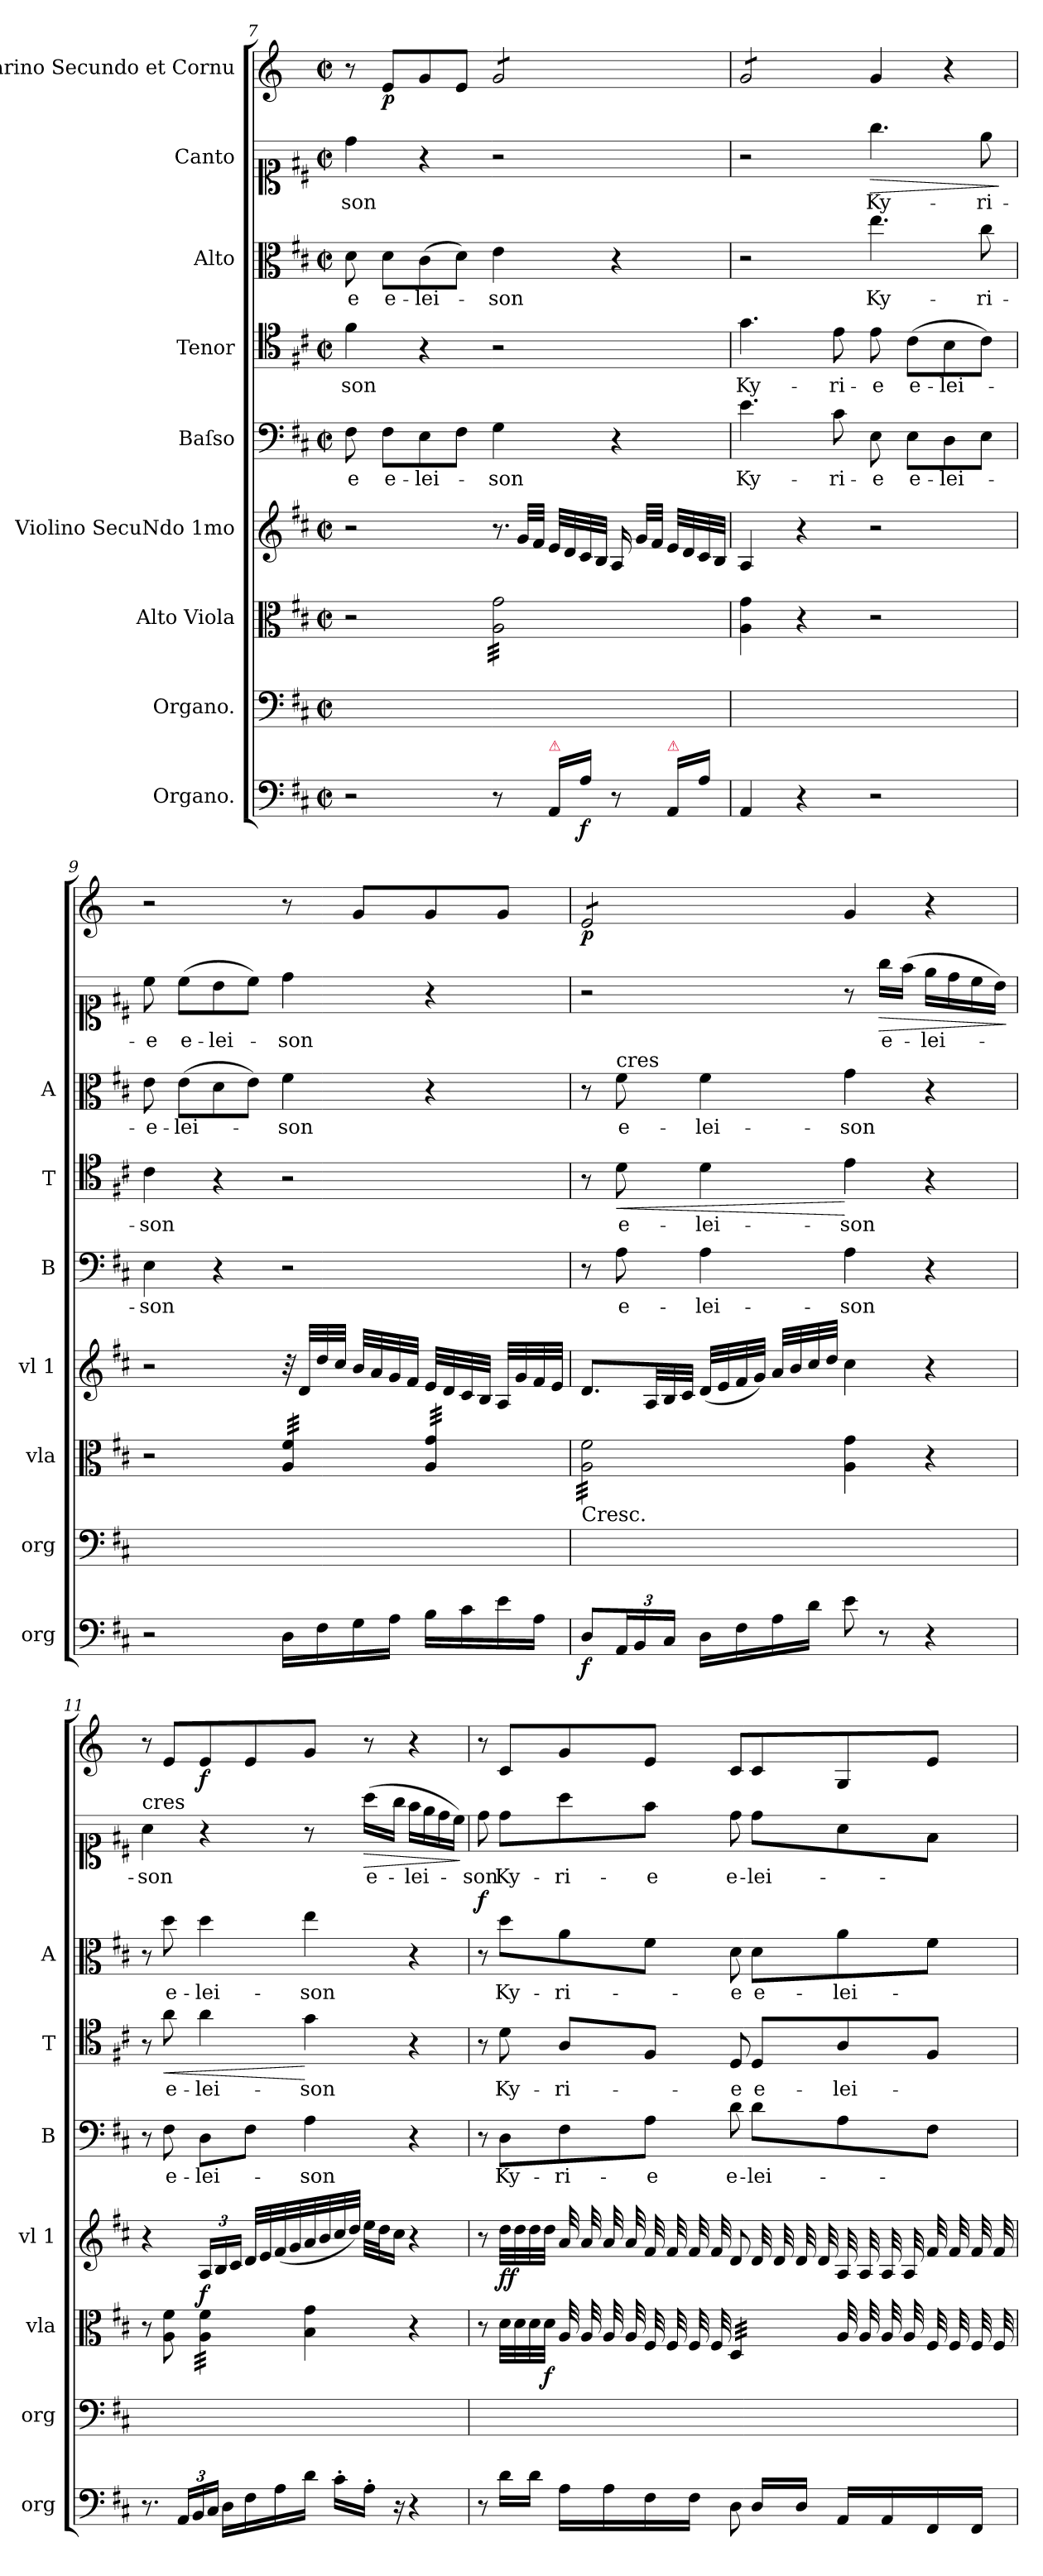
**kern	**dynam	**kern	**kern	**dynam	**kern	**dynam	**kern	**text	**kern	**text	**dynam	**kern	**text	**dynam	**kern	**text	**dynam	**kern	**dynam
*part9	*part9	*part8	*part7	*part7	*part6	*part6	*part5	*part5	*part4	*part4	*part4	*part3	*part3	*part3	*part2	*part2	*part2	*part1	*part1
*staff9	*staff9	*staff8	*staff7	*staff7	*staff6	*staff6	*staff5	*staff5	*staff4	*staff4	*staff4	*staff3	*staff3	*staff3	*staff2	*staff2	*staff2	*staff1	*staff1
*I"Organo.	*	*I"Organo.	*I"Alto Viola	*	*I"Violino SecuNdo 1mo	*	*I"Baſso	*	*I"Tenor	*	*	*I"Alto	*	*	*I"Canto	*	*	*I"Clarino Secundo et Cornu	*
*I'org	*	*I'org	*I'vla	*	*I'vl 1	*	*I'B	*	*I'T	*	*	*I'A	*	*	*	*	*	*	*
*clefF4	*	*clefF4	*clefC3	*	*clefG2	*	*clefF4	*	*clefC4	*	*	*clefC3	*	*	*clefC1	*	*	*clefG2	*
*	*	*	*	*	*	*	*	*	*	*	*	*	*	*	*	*	*	*ITrd6c10	*
*k[f#c#]	*	*k[f#c#]	*k[f#c#]	*	*k[f#c#]	*	*k[f#c#]	*	*k[f#c#]	*	*	*k[f#c#]	*	*	*k[f#c#]	*	*	*k[f#c#]	*
*D:	*	*D:	*D:	*	*D:	*	*D:	*	*D:	*	*	*D:	*	*	*D:	*	*	*D:	*
*M2/2	*	*M2/2	*M2/2	*	*M2/2	*	*M2/2	*	*M2/2	*	*	*M2/2	*	*	*M2/2	*	*	*M2/2	*
*met(c|)	*	*met(c|)	*met(c|)	*	*met(c|)	*	*met(c|)	*	*met(c|)	*	*	*met(c|)	*	*	*met(c|)	*	*	*met(c|)	*
=7	=7	=7	=7	=7	=7	=7	=7	=7	=7	=7	=7	=7	=7	=7	=7	=7	=7	=7	=7
!	!	!	!	!	!	!	!	!LO:LY:i	!	!	!	!	!	!	!	!	!	!	!
2r	.	1ryy	2r	.	2r	.	8F#\	-e	4f#\	-son	.	8d\	-e	.	4dd\	-son	.	8r	.
!	!	!	!	!	!	!	!	!LO:LY:i	!	!	!	!	!	!	!	!	!	!	!
.	.	.	.	.	.	.	8F#\L	e-	.	.	.	8d\L	e-	.	.	.	.	8F#/L	p
!	!	!	!	!	!	!	!	!LO:LY:i	!	!	!	!	!	!	!	!	!	!	!
.	.	.	.	.	.	.	8E\	-lei-	4r	.	.	(8c#\	-lei-	.	4r	.	.	8A/	.
.	.	.	.	.	.	.	8F#\J	.	.	.	.	8d\J)	.	.	.	.	.	8F#/J	.
!	!	!	!	!	!	!	!	!	!	!	!	!	!	!	!	!	!	!LO:TX:a:color=crimson:t=⚠	!
!	!	!	!	!	!LO:N:vis=8.	!	!	!LO:LY:i	!	!	!	!	!	!	!	!	!	!	!
*	*	*	*tremolo	*	*	*	*	*	*	*	*	*	*	*	*	*	*	*	*
*	*	*	*	*	*	*	*	*	*	*	*	*	*	*	*	*	*	*tremolo	*
8r	.	.	32A\ 32g\LLL	.	16r	.	4G\	-son	2r	.	.	4e\	-son	.	2r	.	.	8A/L	.
.	.	.	32A\ 32g\	.	.	.	.	.	.	.	.	.	.	.	.	.	.	.	.
.	.	.	32A\ 32g\	.	32g/LLL	.	.	.	.	.	.	.	.	.	.	.	.	.	.
.	.	.	32A\ 32g\	.	32f#/JJJ	.	.	.	.	.	.	.	.	.	.	.	.	.	.
!LO:TX:a:color=crimson:t=⚠	!	!	!	!	!	!	!	!	!	!	!	!	!	!	!	!	!	!	!
16AA/LL	.	.	32A\ 32g\	.	32e/LLL	.	.	.	.	.	.	.	.	.	.	.	.	8A/	.
.	.	.	32A\ 32g\	.	32d/	.	.	.	.	.	.	.	.	.	.	.	.	.	.
!	!LO:DY:b	!	!	!	!	!	!	!	!	!	!	!	!	!	!	!	!	!	!
16A\JJ	f	.	32A\ 32g\	.	32c#/	.	.	.	.	.	.	.	.	.	.	.	.	.	.
.	.	.	32A\ 32g\	.	32B/JJJ	.	.	.	.	.	.	.	.	.	.	.	.	.	.
8r	.	.	32A\ 32g\	.	16A/	.	4r	.	.	.	.	4r	.	.	.	.	.	8A/	.
.	.	.	32A\ 32g\	.	.	.	.	.	.	.	.	.	.	.	.	.	.	.	.
.	.	.	32A\ 32g\	.	32g/LLL	.	.	.	.	.	.	.	.	.	.	.	.	.	.
.	.	.	32A\ 32g\	.	32f#/JJJ	.	.	.	.	.	.	.	.	.	.	.	.	.	.
!LO:TX:a:color=crimson:t=⚠	!	!	!	!	!	!	!	!	!	!	!	!	!	!	!	!	!	!	!
16AA/LL	.	.	32A\ 32g\	.	32e/LLL	.	.	.	.	.	.	.	.	.	.	.	.	8A/J	.
.	.	.	32A\ 32g\	.	32d/	.	.	.	.	.	.	.	.	.	.	.	.	.	.
16A\JJ	.	.	32A\ 32g\	.	32c#/	.	.	.	.	.	.	.	.	.	.	.	.	.	.
.	.	.	32A\ 32g\JJJ	.	32B/JJJ	.	.	.	.	.	.	.	.	.	.	.	.	.	.
*	*	*	*Xtremolo	*	*	*	*	*	*	*	*	*	*	*	*	*	*	*	*
=8	=8	=8	=8	=8	=8	=8	=8	=8	=8	=8	=8	=8	=8	=8	=8	=8	=8	=8	=8
!	!	!	!	!	!	!	!	!LO:LY:i	!	!	!	!	!	!	!	!	!	!	!
4AA/	.	1ryy	4A\ 4g\	.	4A/	.	4.e\	Ky-	4.g\	Ky-	.	2r	.	.	2r	.	.	8A/L	.
.	.	.	.	.	.	.	.	.	.	.	.	.	.	.	.	.	.	8A/	.
4r	.	.	4r	.	4r	.	.	.	.	.	.	.	.	.	.	.	.	8A/	.
!	!	!	!	!	!	!	!	!LO:LY:i	!	!	!	!	!	!	!	!	!	!	!
.	.	.	.	.	.	.	8c#\	-ri-	8e\	-ri-	.	.	.	.	.	.	.	8A/J	.
*	*	*	*	*	*	*	*	*	*	*	*	*	*	*	*	*	*	*Xtremolo	*
!	!	!	!	!	!	!	!	!LO:LY:i	!	!	!	!	!	!	!	!LO:LY:i	!LO:HP:b	!	!
2r	.	.	2r	.	2r	.	8E\	-e	8e\	-e	.	4.ee\	Ky-	.	4.gg\	Ky-	>	4A/	.
!	!	!	!	!	!	!	!	!LO:LY:i	!	!	!	!	!	!	!	!	!	!	!
.	.	.	.	.	.	.	8E\L	e-	(8c#\L	e-	.	.	.	.	.	.	.	.	.
!	!	!	!	!	!	!	!	!LO:LY:i	!	!	!	!	!	!	!	!	!	!	!
.	.	.	.	.	.	.	8D\	-lei-	8B\	-lei-	.	.	.	.	.	.	.	4r	.
!	!	!	!	!	!	!	!	!	!	!	!	!	!	!	!	!LO:LY:i	!	!	!
.	.	.	.	.	.	.	8E\J	.	8c#\J)	.	.	8cc#\	-ri-	.	8ee\	-ri-	.	.	.
.	.	.	.	.	.	.	.	.	.	.	.	.	.	.	.	.	]	.	.
=9	=9	=9	=9	=9	=9	=9	=9	=9	=9	=9	=9	=9	=9	=9	=9	=9	=9	=9	=9
!	!	!	!	!	!	!	!	!LO:LY:i	!	!	!	!	!	!	!	!LO:LY:i	!	!	!
2r	.	1ryy	2r	.	2r	.	4E\	-son	4c#\	-son	.	8e\	-e-	.	8cc#\	-e	.	2r	.
!	!	!	!	!	!	!	!	!	!	!	!	!	!	!	!	!LO:LY:i	!	!	!
.	.	.	.	.	.	.	.	.	.	.	.	(8e\L	-lei-	.	(8cc#\L	e-	.	.	.
!	!	!	!	!	!	!	!	!	!	!	!	!	!	!	!	!LO:LY:i	!	!	!
.	.	.	.	.	.	.	4r	.	4r	.	.	8d\	.	.	8b\	-lei-	.	.	.
.	.	.	.	.	.	.	.	.	.	.	.	8e\J)	.	.	8cc#\J)	.	.	.	.
!	!	!	!	!	!	!	!	!	!	!	!	!	!	!	!	!LO:LY:i	!	!	!
*	*	*	*tremolo	*	*	*	*	*	*	*	*	*	*	*	*	*	*	*	*
16D\LL	.	.	32A/ 32f#/LLL	.	32r	.	2r	.	2r	.	.	4f#\	-son	.	4dd\	-son	.	8r	.
.	.	.	32A/ 32f#/	.	32d/LLL	.	.	.	.	.	.	.	.	.	.	.	.	.	.
16F#\	.	.	32A/ 32f#/	.	32dd/	.	.	.	.	.	.	.	.	.	.	.	.	.	.
.	.	.	32A/ 32f#/	.	32cc#/JJJ	.	.	.	.	.	.	.	.	.	.	.	.	.	.
!	!LO:DY:b	!	!	!	!	!	!	!	!	!	!	!	!	!	!	!	!	!	!LO:DY:b
16G\	po	.	32A/ 32f#/	.	32b/LLL	.	.	.	.	.	.	.	.	.	.	.	.	8A/L	fr.
.	.	.	32A/ 32f#/	.	32a/	.	.	.	.	.	.	.	.	.	.	.	.	.	.
16A\JJ	.	.	32A/ 32f#/	.	32g/	.	.	.	.	.	.	.	.	.	.	.	.	.	.
.	.	.	32A/ 32f#/JJJ	.	32f#/JJJ	.	.	.	.	.	.	.	.	.	.	.	.	.	.
16B\LL	.	.	32A/ 32g/LLL	.	32e/LLL	.	.	.	.	.	.	4r	.	.	4r	.	.	8A/	.
.	.	.	32A/ 32g/	.	32d/	.	.	.	.	.	.	.	.	.	.	.	.	.	.
16c#\	.	.	32A/ 32g/	.	32c#/	.	.	.	.	.	.	.	.	.	.	.	.	.	.
.	.	.	32A/ 32g/	.	32B/JJJ	.	.	.	.	.	.	.	.	.	.	.	.	.	.
16e\	.	.	32A/ 32g/	.	32A/LLL	.	.	.	.	.	.	.	.	.	.	.	.	8A/J	.
.	.	.	32A/ 32g/	.	32g/	.	.	.	.	.	.	.	.	.	.	.	.	.	.
16A\JJ	.	.	32A/ 32g/	.	32f#/	.	.	.	.	.	.	.	.	.	.	.	.	.	.
.	.	.	32A/ 32g/JJJ	.	32e/JJJ	.	.	.	.	.	.	.	.	.	.	.	.	.	.
=10	=10	=10	=10	=10	=10	=10	=10	=10	=10	=10	=10	=10	=10	=10	=10	=10	=10	=10	=10
!	!	!	!LO:TX:b:t=Cresc.	!	!	!	!	!	!	!	!	!	!	!	!	!	!	!	!
!	!LO:DY:b	!	!	!	!	!	!	!	!	!	!	!	!	!	!	!	!	!	!
*	*	*	*	*	*	*	*	*	*	*	*	*	*	*	*	*	*	*tremolo	*
8D/L	f	1ryy	32A\ 32f#\LLL	.	8.d/L	.	8r	.	8r	.	.	8r	.	.	2r	.	.	8F#/L	p
.	.	.	32A\ 32f#\	.	.	.	.	.	.	.	.	.	.	.	.	.	.	.	.
.	.	.	32A\ 32f#\	.	.	.	.	.	.	.	.	.	.	.	.	.	.	.	.
.	.	.	32A\ 32f#\	.	.	.	.	.	.	.	.	.	.	.	.	.	.	.	.
!	!	!	!	!	!	!	!	!	!	!	!	!LO:TX:a:t=cres	!	!	!	!	!	!	!
!	!	!	!	!	!	!	!	!	!	!	!LO:HP:b	!	!	!	!	!	!	!	!
24AA/L	.	.	32A\ 32f#\	.	.	.	8A\	e-	8d\	e-	<	8f#\	e-	.	.	.	.	8F#/	.
.	.	.	32A\ 32f#\	.	.	.	.	.	.	.	.	.	.	.	.	.	.	.	.
24BB/	.	.	.	.	.	.	.	.	.	.	.	.	.	.	.	.	.	.	.
*	*	*	*	*	*Xtuplet	*	*	*	*	*	*	*	*	*	*	*	*	*	*
.	.	.	32A\ 32f#\	.	48A/LL	.	.	.	.	.	.	.	.	.	.	.	.	.	.
24C#/JJ	.	.	.	.	48B/	.	.	.	.	.	.	.	.	.	.	.	.	.	.
.	.	.	32A\ 32f#\	.	.	.	.	.	.	.	.	.	.	.	.	.	.	.	.
.	.	.	.	.	48c#/JJJ	.	.	.	.	.	.	.	.	.	.	.	.	.	.
16D\LL	.	.	32A\ 32f#\	.	(32d/LLL	.	4A\	-lei-	4d\	-lei-	.	4f#\	-lei-	.	.	.	.	8F#/	.
.	.	.	32A\ 32f#\	.	32e/	.	.	.	.	.	.	.	.	.	.	.	.	.	.
16F#\	.	.	32A\ 32f#\	.	32f#/	.	.	.	.	.	.	.	.	.	.	.	.	.	.
.	.	.	32A\ 32f#\	.	32g/JJJ)	.	.	.	.	.	.	.	.	.	.	.	.	.	.
16A\	.	.	32A\ 32f#\	.	32a/LLL	.	.	.	.	.	.	.	.	.	.	.	.	8F#/J	.
*	*	*	*	*	*	*	*	*	*	*	*	*	*	*	*	*	*	*Xtremolo	*
.	.	.	32A\ 32f#\	.	32b/	.	.	.	.	.	.	.	.	.	.	.	.	.	.
16d\JJ	.	.	32A\ 32f#\	.	32cc#/	.	.	.	.	.	.	.	.	.	.	.	.	.	.
.	.	.	32A\ 32f#\JJJ	.	32dd/JJJ	.	.	.	.	.	.	.	.	.	.	.	.	.	.
*	*	*	*Xtremolo	*	*	*	*	*	*	*	*	*	*	*	*	*	*	*	*
8e\	.	.	4A\ 4g\	.	4cc#\	.	4A\	-son	4e\	-son	[	4g\	-son	.	8r	.	.	4A/	.
!	!	!	!	!	!	!	!	!	!	!	!	!	!	!	!	!	!LO:HP:b	!	!
8r	.	.	.	.	.	.	.	.	.	.	.	.	.	.	16gg\LL	e-	>	.	.
.	.	.	.	.	.	.	.	.	.	.	.	.	.	.	(16ff#\JJ	.	.	.	.
4r	.	.	4r	.	4r	.	4r	.	4r	.	.	4r	.	.	16ee\LL	-lei-	.	4r	.
.	.	.	.	.	.	.	.	.	.	.	.	.	.	.	16dd\	.	.	.	.
.	.	.	.	.	.	.	.	.	.	.	.	.	.	.	16cc#\	.	.	.	.
.	.	.	.	.	.	.	.	.	.	.	.	.	.	.	16b\JJ)	.	.	.	.
.	.	.	.	.	.	.	.	.	.	.	.	.	.	.	.	.	]	.	.
=11	=11	=11	=11	=11	=11	=11	=11	=11	=11	=11	=11	=11	=11	=11	=11	=11	=11	=11	=11
!	!	!	!	!	!	!	!	!	!	!	!	!	!	!	!LO:TX:a:t=cres	!	!	!	!
8.r	.	1ryy	8r	.	4r	.	8r	.	8r	.	.	8r	.	.	4a\	-son	.	8r	.
!	!	!	!	!	!	!	!	!LO:LY:i	!	!LO:LY:i	!LO:HP:b	!	!LO:LY:i	!	!	!	!	!	!
!	!	!	!	!	!	!	!	!	!	!	!LO:DY:n=1:b	!	!	!	!	!	!	!	!
.	.	.	8A\ 8f#\	.	.	.	8F#\	e-	8a\	e-	< ffor	8dd\	e-	.	.	.	.	8F#/L	.
24AA/LL	.	.	.	.	.	.	.	.	.	.	.	.	.	.	.	.	.	.	.
24BB/	.	.	.	.	.	.	.	.	.	.	.	.	.	.	.	.	.	.	.
*	*	*	*	*	*tuplet	*	*	*	*	*	*	*	*	*	*	*	*	*	*
!	!	!	!	!LO:DY:a	!	!	!	!LO:LY:i	!	!LO:LY:i	!	!	!LO:LY:i	!	!	!	!	!	!
*	*	*	*tremolo	*	*	*	*	*	*	*	*	*	*	*	*	*	*	*	*
.	.	.	32A\ 32f#\LLL	f	24A/LL	.	8D\L	-lei-	4a\	-lei-	.	4dd\	-lei-	.	4r	.	.	8F#/	f
24C#/JJ	.	.	.	.	.	.	.	.	.	.	.	.	.	.	.	.	.	.	.
.	.	.	32A\ 32f#\	.	.	.	.	.	.	.	.	.	.	.	.	.	.	.	.
.	.	.	.	.	24B/	.	.	.	.	.	.	.	.	.	.	.	.	.	.
16D\LL	.	.	32A\ 32f#\	.	.	.	.	.	.	.	.	.	.	.	.	.	.	.	.
.	.	.	.	.	24c#/JJ	.	.	.	.	.	.	.	.	.	.	.	.	.	.
.	.	.	32A\ 32f#\	.	.	.	.	.	.	.	.	.	.	.	.	.	.	.	.
16F#\	.	.	32A\ 32f#\	.	32d/LLL	.	8F#\J	.	.	.	.	.	.	.	.	.	.	8F#/	.
.	.	.	32A\ 32f#\	.	32e/	.	.	.	.	.	.	.	.	.	.	.	.	.	.
16A\	.	.	32A\ 32f#\	.	(32f#/	.	.	.	.	.	.	.	.	.	.	.	.	.	.
.	.	.	32A\ 32f#\JJJ	.	32g/	.	.	.	.	.	.	.	.	.	.	.	.	.	.
*	*	*	*Xtremolo	*	*	*	*	*	*	*	*	*	*	*	*	*	*	*	*
!	!	!	!	!	!	!	!	!LO:LY:i	!	!LO:LY:i	!	!	!LO:LY:i	!	!	!	!	!	!
16d\JJ	.	.	4B\ 4g\	.	32a/	.	4A\	-son	4g\	-son	[	4ee\	-son	.	8r	.	.	8A/J	.
.	.	.	.	.	32b/	.	.	.	.	.	.	.	.	.	.	.	.	.	.
16c#'\LL	.	.	.	.	32cc#/	.	.	.	.	.	.	.	.	.	.	.	.	.	.
.	.	.	.	.	32dd/JJJ)	.	.	.	.	.	.	.	.	.	.	.	.	.	.
!	!	!	!	!	!	!	!	!	!	!	!	!	!	!	!	!LO:LY:i	!LO:HP:b	!	!
16A'\JJ	.	.	.	.	32ee\LLL	.	.	.	.	.	.	.	.	.	(16aa\LL	e-	>	8r	.
.	.	.	.	.	32dd\J	.	.	.	.	.	.	.	.	.	.	.	.	.	.
16r	.	.	.	.	16cc#\JJ	.	.	.	.	.	.	.	.	.	16gg\JJ	.	.	.	.
!	!	!	!	!	!	!	!	!	!	!	!	!	!	!	!	!LO:LY:i	!	!	!
4r	.	.	4r	.	4r	.	4r	.	4r	.	.	4r	.	.	16ff#\LL	-lei-	.	4r	.
.	.	.	.	.	.	.	.	.	.	.	.	.	.	.	16ee\	.	.	.	.
.	.	.	.	.	.	.	.	.	.	.	.	.	.	.	16dd\	.	.	.	.
.	.	.	.	.	.	.	.	.	.	.	.	.	.	.	16cc#\JJ)	.	.	.	.
.	.	.	.	.	.	.	.	.	.	.	.	.	.	.	.	.	]	.	.
=12	=12	=12	=12	=12	=12	=12	=12	=12	=12	=12	=12	=12	=12	=12	=12	=12	=12	=12	=12
!	!	!	!	!	!	!	!	!	!	!	!	!	!	!LO:DY:a	!	!LO:LY:i	!LO:DY:b	!	!
8r	.	1ryy	8r	.	8r	.	8r	.	8r	.	.	8r	.	f	8dd\	-son	forte	8r	.
!	!	!	!	!	!	!LO:DY:b	!	!	!	!	!	!	!	!	!	!	!	!	!
16d\LL	.	.	32d\LLL	.	32dd\LLL	ff	8D\L	Ky-	8d\	Ky-	.	8dd\L	Ky-	.	8dd\L	Ky-	.	8D/L	.
.	.	.	32d\	.	32dd\	.	.	.	.	.	.	.	.	.	.	.	.	.	.
16d\JJ	.	.	32d\	.	32dd\	.	.	.	.	.	.	.	.	.	.	.	.	.	.
!	!	!	!	!LO:DY:b	!	!	!	!	!	!	!	!	!	!	!	!	!	!	!
.	.	.	32d\JJJ	f	32dd\JJJ	.	.	.	.	.	.	.	.	.	.	.	.	.	.
!	!	!	!	!	!	!	!	!	!	!	!	!	!	!	!	!	!	!	!LO:DY:b
*	*	*	*tremolo	*	*	*	*	*	*	*	*	*	*	*	*	*	*	*	*
*	*	*	*	*	*tremolo	*	*	*	*	*	*	*	*	*	*	*	*	*	*
16A\LL	.	.	32A/	.	32a/	.	8F#\	-ri-	8A/L	-ri-	.	8a\	-ri-	.	8aa\	-ri-	.	8A/	fr.
.	.	.	32A/	.	32a/	.	.	.	.	.	.	.	.	.	.	.	.	.	.
16A\	.	.	32A/	.	32a/	.	.	.	.	.	.	.	.	.	.	.	.	.	.
.	.	.	32A/	.	32a/	.	.	.	.	.	.	.	.	.	.	.	.	.	.
16F#\	.	.	32F#/	.	32f#/	.	8A\J	-e	8F#/J	.	.	8f#\J	.	.	8ff#\J	-e	.	8F#/J	.
.	.	.	32F#/	.	32f#/	.	.	.	.	.	.	.	.	.	.	.	.	.	.
16F#\JJ	.	.	32F#/	.	32f#/	.	.	.	.	.	.	.	.	.	.	.	.	.	.
.	.	.	32F#/	.	32f#/	.	.	.	.	.	.	.	.	.	.	.	.	.	.
*	*	*	*	*	*Xtremolo	*	*	*	*	*	*	*	*	*	*	*	*	*	*
8D\	.	.	32D/LLL	.	8d/	.	8d\	e-	8D/	-e	.	8d\	-e	.	8dd\	e-	.	8D/L	.
.	.	.	32D/	.	.	.	.	.	.	.	.	.	.	.	.	.	.	.	.
.	.	.	32D/	.	.	.	.	.	.	.	.	.	.	.	.	.	.	.	.
.	.	.	32D/	.	.	.	.	.	.	.	.	.	.	.	.	.	.	.	.
*	*	*	*	*	*tremolo	*	*	*	*	*	*	*	*	*	*	*	*	*	*
16D/LL	.	.	32D/	.	32d/	.	8d\L	-lei-	8D/L	e-	.	8d\L	e-	.	8dd\L	-lei-	.	8D/	.
.	.	.	32D/	.	32d/	.	.	.	.	.	.	.	.	.	.	.	.	.	.
16D/JJ	.	.	32D/	.	32d/	.	.	.	.	.	.	.	.	.	.	.	.	.	.
.	.	.	32D/JJJ	.	32d/	.	.	.	.	.	.	.	.	.	.	.	.	.	.
16AA/LL	.	.	32A/	.	32A/	.	8A\	.	8A/	-lei-	.	8a\	-lei-	.	8a\	.	.	8AA/	.
.	.	.	32A/	.	32A/	.	.	.	.	.	.	.	.	.	.	.	.	.	.
16AA/	.	.	32A/	.	32A/	.	.	.	.	.	.	.	.	.	.	.	.	.	.
.	.	.	32A/	.	32A/	.	.	.	.	.	.	.	.	.	.	.	.	.	.
16FF#/	.	.	32F#/	.	32f#/	.	8F#\J	.	8F#/J	.	.	8f#\J	.	.	8f#\J	.	.	8F#/J	.
.	.	.	32F#/	.	32f#/	.	.	.	.	.	.	.	.	.	.	.	.	.	.
16FF#/JJ	.	.	32F#/	.	32f#/	.	.	.	.	.	.	.	.	.	.	.	.	.	.
.	.	.	32F#/	.	32f#/	.	.	.	.	.	.	.	.	.	.	.	.	.	.
*	*	*	*	*	*Xtremolo	*	*	*	*	*	*	*	*	*	*	*	*	*	*
*	*	*	*Xtremolo	*	*	*	*	*	*	*	*	*	*	*	*	*	*	*	*
=	=	=	=	=	=	=	=	=	=	=	=	=	=	=	=	=	=	=	=
*-	*-	*-	*-	*-	*-	*-	*-	*-	*-	*-	*-	*-	*-	*-	*-	*-	*-	*-	*-
